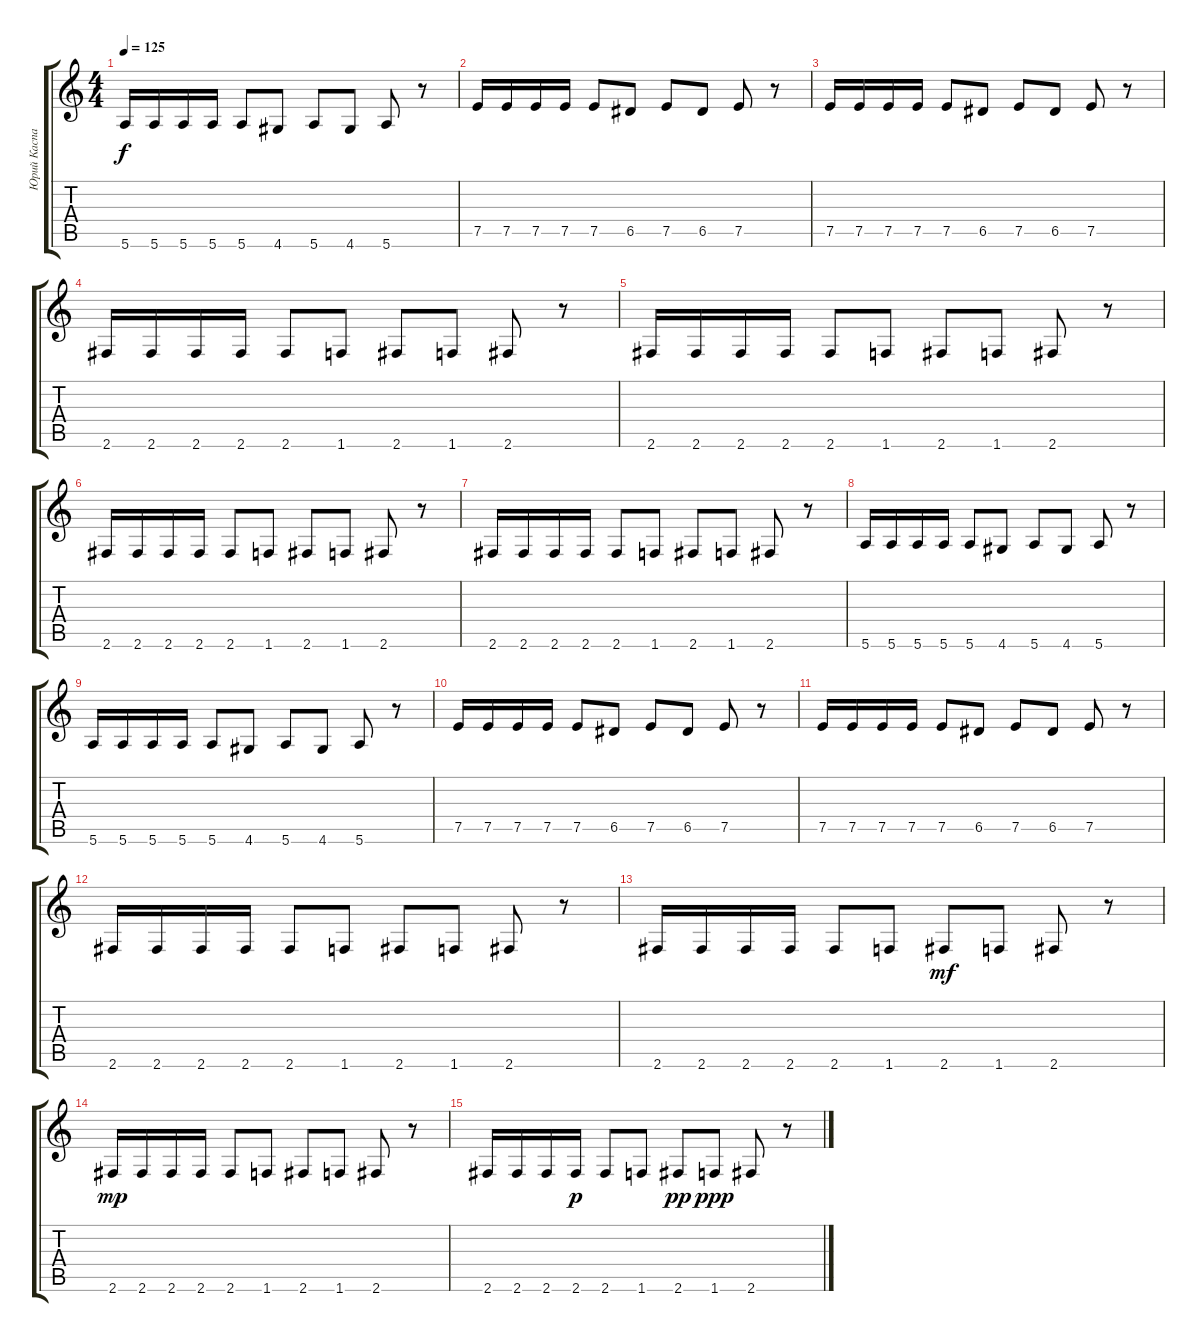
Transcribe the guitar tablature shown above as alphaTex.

\track ("Юрий Каспарян" "Юрий Каспа") {instrument electricguitarmuted}
\staff {score tabs}
\tuning (E4 B3 G3 D3 A2 E2) {hide}
\ts (4 4)
\tempo 125
\clef g2
\ks c
5.6.16{dy f} 5.6.16 5.6.16 5.6.16 5.6.8 4.6.8 5.6.8 4.6.8 5.6.8 r.8 |
7.5.16 7.5.16 7.5.16 7.5.16 7.5.8 6.5.8 7.5.8 6.5.8 7.5.8 r.8 |
7.5.16 7.5.16 7.5.16 7.5.16 7.5.8 6.5.8 7.5.8 6.5.8 7.5.8 r.8 |
2.6.16 2.6.16 2.6.16 2.6.16 2.6.8 1.6.8 2.6.8 1.6.8 2.6.8 r.8 |
2.6.16 2.6.16 2.6.16 2.6.16 2.6.8 1.6.8 2.6.8 1.6.8 2.6.8 r.8 |
2.6.16 2.6.16 2.6.16 2.6.16 2.6.8 1.6.8 2.6.8 1.6.8 2.6.8 r.8 |
2.6.16 2.6.16 2.6.16 2.6.16 2.6.8 1.6.8 2.6.8 1.6.8 2.6.8 r.8 |
5.6.16 5.6.16 5.6.16 5.6.16 5.6.8 4.6.8 5.6.8 4.6.8 5.6.8 r.8 |
5.6.16 5.6.16 5.6.16 5.6.16 5.6.8 4.6.8 5.6.8 4.6.8 5.6.8 r.8 |
7.5.16 7.5.16 7.5.16 7.5.16 7.5.8 6.5.8 7.5.8 6.5.8 7.5.8 r.8 |
7.5.16 7.5.16 7.5.16 7.5.16 7.5.8 6.5.8 7.5.8 6.5.8 7.5.8 r.8 |
2.6.16 2.6.16 2.6.16 2.6.16 2.6.8 1.6.8 2.6.8 1.6.8 2.6.8 r.8 |
2.6.16 2.6.16 2.6.16 2.6.16 2.6.8 1.6.8 2.6.8{dy mf} 1.6.8 2.6.8 r.8 |
2.6.16{dy mp} 2.6.16 2.6.16 2.6.16 2.6.8 1.6.8 2.6.8 1.6.8 2.6.8 r.8 |
2.6.16 2.6.16 2.6.16 2.6.16{dy p} 2.6.8 1.6.8 2.6.8{dy pp} 1.6.8{dy ppp} 2.6.8 r.8
